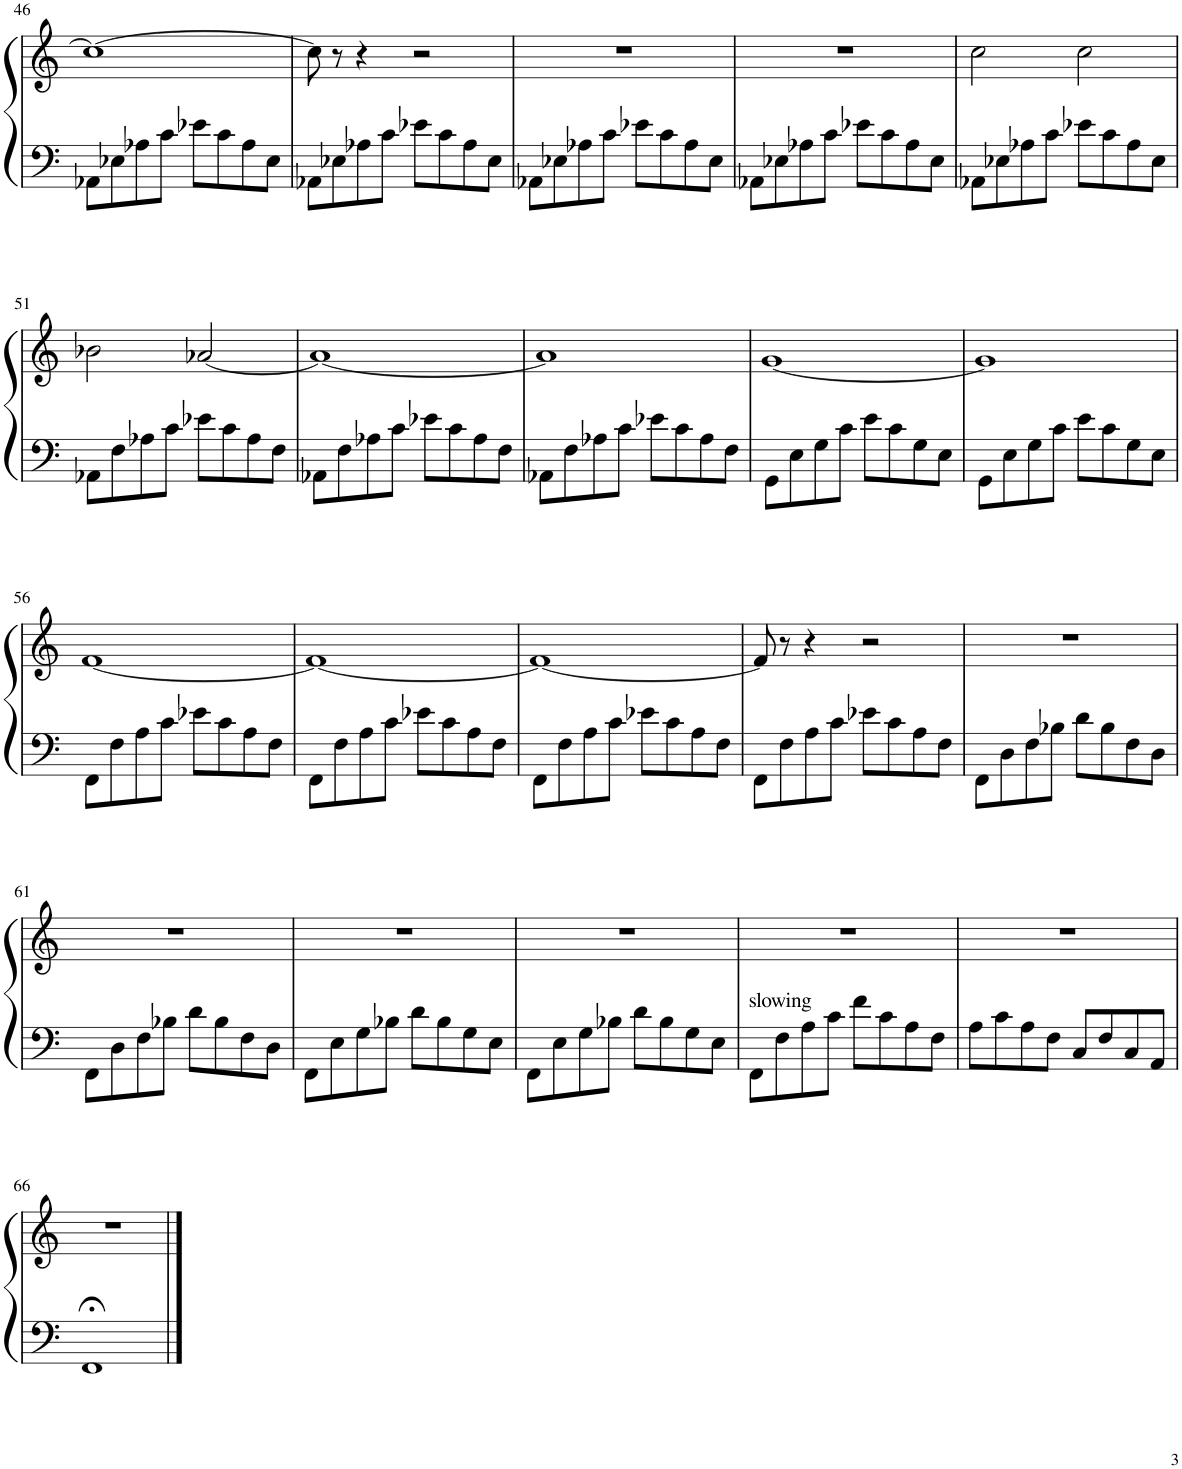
**kern	**kern
*part1	*part1
*staff2	*staff1
*I"String Synthesizer	*
*I'Synth.	*
!!LO:PB:g=z
*clefF4	*clefG2
*k[]	*k[]
*M4/4	*M4/4
=46	=46
8AA-X\L	1cc_
8E-X\	.
8A-X\	.
8c\J	.
8e-X\L	.
8c\	.
8A-\	.
8E-\J	.
=47	=47
8AA-X\L	8cc\]
8E-X\	8r
8A-X\	4r
8c\J	.
8e-X\L	2r
8c\	.
8A-\	.
8E-\J	.
=48	=48
8AA-X\L	1r
8E-X\	.
8A-X\	.
8c\J	.
8e-X\L	.
8c\	.
8A-\	.
8E-\J	.
=49	=49
8AA-X\L	1r
8E-X\	.
8A-X\	.
8c\J	.
8e-X\L	.
8c\	.
8A-\	.
8E-\J	.
=50	=50
8AA-X\L	2cc\
8E-X\	.
8A-X\	.
8c\J	.
8e-X\L	2cc\
8c\	.
8A-\	.
8E-\J	.
!!LO:LB:g=z
=51	=51
8AA-X\L	2b-X\
8F\	.
8A-X\	.
8c\J	.
8e-X\L	[2a-X/
8c\	.
8A-\	.
8F\J	.
=52	=52
8AA-X\L	1a-_
8F\	.
8A-X\	.
8c\J	.
8e-X\L	.
8c\	.
8A-\	.
8F\J	.
=53	=53
8AA-X\L	1a-]
8F\	.
8A-X\	.
8c\J	.
8e-X\L	.
8c\	.
8A-\	.
8F\J	.
=54	=54
8GG\L	[1g
8E\	.
8G\	.
8c\J	.
8e\L	.
8c\	.
8G\	.
8E\J	.
=55	=55
8GG\L	1g]
8E\	.
8G\	.
8c\J	.
8e\L	.
8c\	.
8G\	.
8E\J	.
!!LO:LB:g=z
=56	=56
8FF\L	[1f
8F\	.
8A\	.
8c\J	.
8e-X\L	.
8c\	.
8A\	.
8F\J	.
=57	=57
8FF\L	1f_
8F\	.
8A\	.
8c\J	.
8e-X\L	.
8c\	.
8A\	.
8F\J	.
=58	=58
8FF\L	1f_
8F\	.
8A\	.
8c\J	.
8e-X\L	.
8c\	.
8A\	.
8F\J	.
=59	=59
8FF\L	8f/]
8F\	8r
8A\	4r
8c\J	.
8e-X\L	2r
8c\	.
8A\	.
8F\J	.
=60	=60
8FF\L	1r
8D\	.
8F\	.
8B-X\J	.
8d\L	.
8B-\	.
8F\	.
8D\J	.
!!LO:LB:g=z
=61	=61
8FF\L	1r
8D\	.
8F\	.
8B-X\J	.
8d\L	.
8B-\	.
8F\	.
8D\J	.
=62	=62
8FF\L	1r
8E\	.
8G\	.
8B-X\J	.
8d\L	.
8B-\	.
8G\	.
8E\J	.
=63	=63
8FF\L	1r
8E\	.
8G\	.
8B-X\J	.
8d\L	.
8B-\	.
8G\	.
8E\J	.
=64	=64
!LO:TX:a:t=slowing	!
8FF\L	1r
8F\	.
8A\	.
8c\J	.
8f\L	.
8c\	.
8A\	.
8F\J	.
=65	=65
8A\L	1r
8c\	.
8A\	.
8F\J	.
8C/L	.
8F/	.
8C/	.
8AA/J	.
!!LO:LB:g=z
=66	=66
1FF;<	1r
==	==
*-	*-
